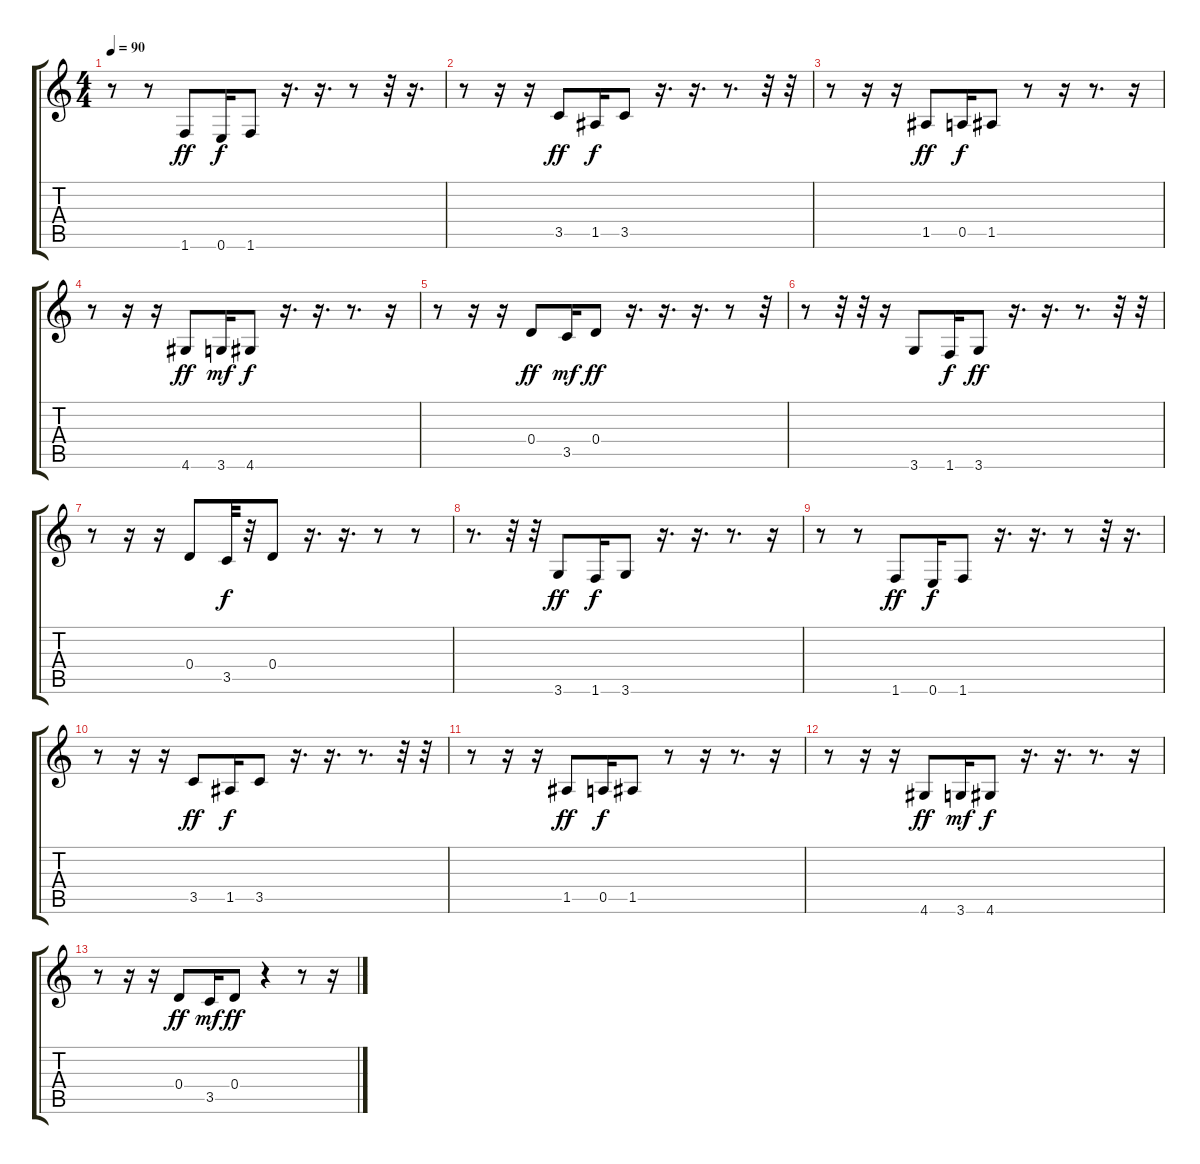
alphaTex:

\track "" {instrument slapbass2}
\staff {score tabs}
\tuning (E4 B3 G3 D3 A2 E2) {hide}
\ts (4 4)
\tempo 90
\clef g2
\ks c
r.8{dy f} r.8 1.6.8{dy ff} 0.6.16{dy f} 1.6.8 r.16{d} r.16{d} r.8 r.32 r.16{d} |
r.8 r.16 r.16 3.5.8{dy ff} 1.5.16{dy f} 3.5.8 r.16{d} r.16{d} r.8{d} r.32 r.32 |
r.8 r.16 r.16 1.5.8{dy ff} 0.5.16{dy f} 1.5.8 r.8 r.16 r.8{d} r.16 |
r.8 r.16 r.16 4.6.8{dy ff} 3.6.16{dy mf} 4.6.8{dy f} r.16{d} r.16{d} r.8{d} r.16 |
r.8 r.16 r.16 0.4.8{dy ff} 3.5.16{dy mf} 0.4.8{dy ff} r.16{d} r.16{d} r.16{d} r.8 r.32 |
r.8 r.32 r.32 r.16 3.6.8 1.6.16{dy f} 3.6.8{dy ff} r.16{d} r.16{d} r.8{d} r.32 r.32 |
r.8 r.16 r.16 0.4.8 3.5.32{dy f} r.32 0.4.8 r.16{d} r.16{d} r.8 r.8 |
r.8{d} r.32 r.32 3.6.8{dy ff} 1.6.16{dy f} 3.6.8 r.16{d} r.16{d} r.8{d} r.16 |
r.8 r.8 1.6.8{dy ff} 0.6.16{dy f} 1.6.8 r.16{d} r.16{d} r.8 r.32 r.16{d} |
r.8 r.16 r.16 3.5.8{dy ff} 1.5.16{dy f} 3.5.8 r.16{d} r.16{d} r.8{d} r.32 r.32 |
r.8 r.16 r.16 1.5.8{dy ff} 0.5.16{dy f} 1.5.8 r.8 r.16 r.8{d} r.16 |
r.8 r.16 r.16 4.6.8{dy ff} 3.6.16{dy mf} 4.6.8{dy f} r.16{d} r.16{d} r.8{d} r.16 |
r.8 r.16 r.16 0.4.8{dy ff} 3.5.16{dy mf} 0.4.8{dy ff} r.4 r.8 r.16
